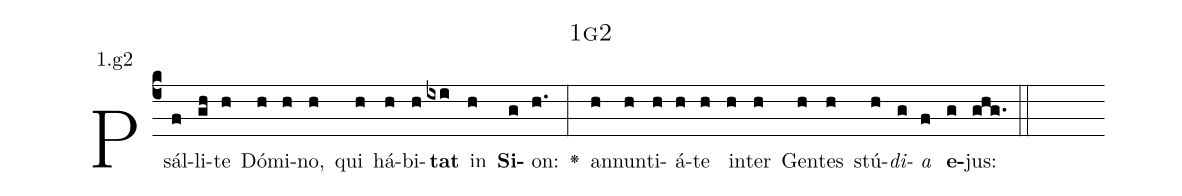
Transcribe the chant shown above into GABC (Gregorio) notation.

name: 1g2;
annotation: 1.g2;
%%
(c4)Psál(f)li(gh)te(h) Dó(h)mi(h)no,(h) qui(h) há(h)bi(h)<b>tat</b>(ixi) in(h) <b>Si</b>(g)on:(h.) <v>\greheightstar</v>(:) an(h)nun(h)ti(h)á(h)te(h) in(h)ter(h) Gen(h)tes(h) stú(h)<i>di</i>(g)<i>a</i>(f) <b>e</b>(g)jus:(ghg.) (::)


%E(h) u(h) o(g) u(f) a(g) e.(ghg.) (::)
